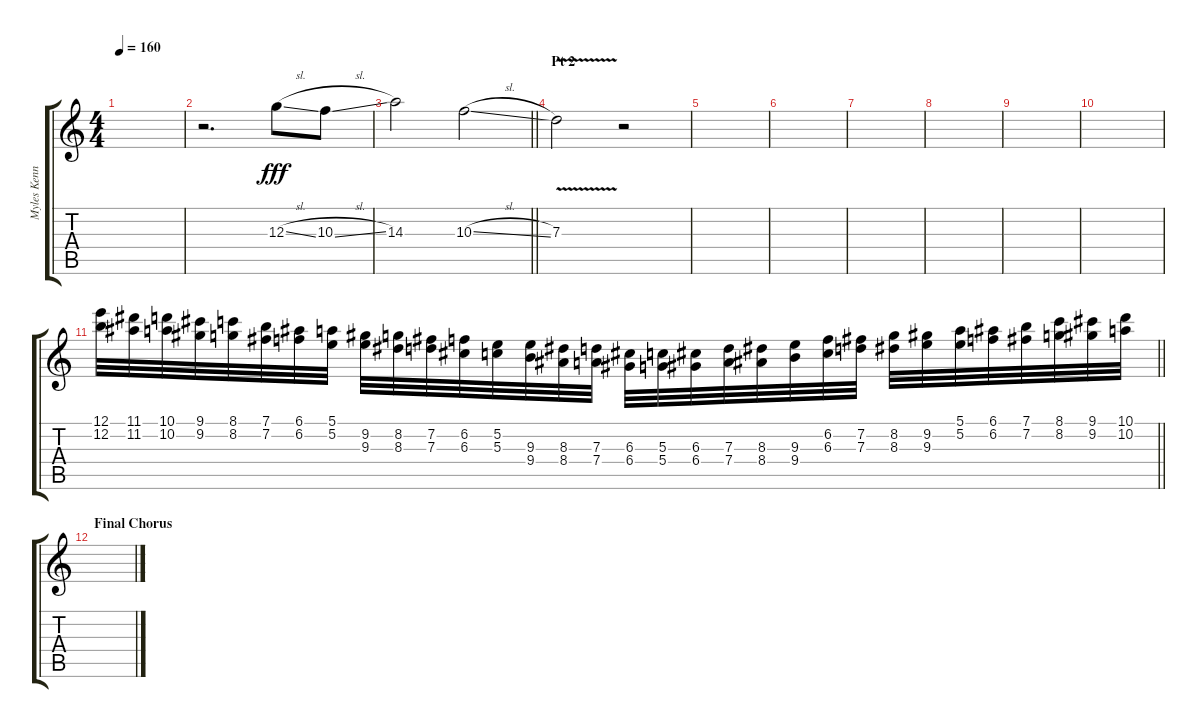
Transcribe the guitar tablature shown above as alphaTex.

\track ("Myles Kennedy [Overdubbed/FX]" "Myles Kenn") {instrument distortionguitar}
\staff {score tabs}
\tuning (E4 B3 G3 D3 A2 D2) {hide}
\ts (4 4)
\tempo 160
\clef g2
\ks c
|
r.2{d} 12.3{sl}.8{dy fff volume 6 instrument lead5charang} 10.3{sl}.8 |
\barLineRight lightlight
14.3.2 10.3{sl}.2 |
\section ("" "Pt 2")
7.3{v}.2 r.2 |
|
|
|
|
|
|
\barLineRight lightlight
(12.1 12.2).32{volume 16 balance 8 instrument guitarfretnoise} (11.1 11.2).32 (10.1 10.2).32 (9.1 9.2).32 (8.1 8.2).32 (7.1 7.2).32 (6.1 6.2).32 (5.1 5.2).32 (9.2 9.3).32 (8.2 8.3).32 (7.2 7.3).32 (6.2 6.3).32 (5.2 5.3).32 (9.3 9.4).32 (8.3 8.4).32 (7.3 7.4).32 (6.3 6.4).32 (5.3 5.4).32 (6.3 6.4).32 (7.3 7.4).32 (8.3 8.4).32 (9.3 9.4).32 (6.2 6.3).32 (7.2 7.3).32 (8.2 8.3).32 (9.2 9.3).32 (5.1 5.2).32 (6.1 6.2).32 (7.1 7.2).32 (8.1 8.2).32 (9.1 9.2).32 (10.1 10.2).32 |
\section ("" "Final Chorus")
